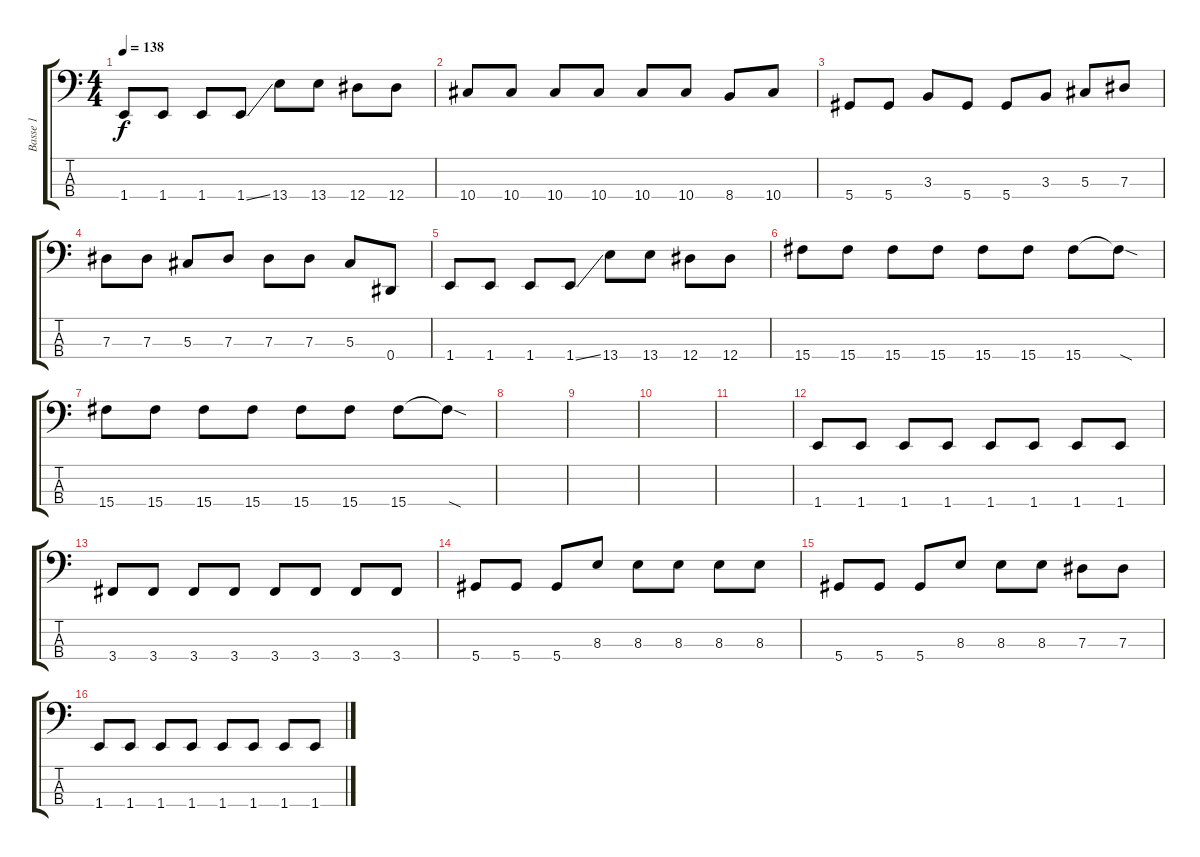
\track ("Basse 1" "Basse 1") {instrument synthbass2}
\staff {score tabs}
\tuning (Gb2 Db2 Ab1 Eb1) {hide}
\ts (4 4)
\tempo 138
\clef f4
\ks c
1.4.8{dy f} 1.4.8 1.4.8 1.4{ss}.8 13.4.8 13.4.8 12.4.8 12.4.8 |
10.4.8 10.4.8 10.4.8 10.4.8 10.4.8 10.4.8 8.4.8 10.4.8 |
5.4.8 5.4.8 3.3.8 5.4.8 5.4.8 3.3.8 5.3.8 7.3.8 |
7.3.8 7.3.8 5.3.8 7.3.8 7.3.8 7.3.8 5.3.8 0.4.8 |
1.4.8 1.4.8 1.4.8 1.4{ss}.8 13.4.8 13.4.8 12.4.8 12.4.8 |
15.4.8 15.4.8 15.4.8 15.4.8 15.4.8 15.4.8 15.4.8 15.4{sod t}.8 |
15.4.8 15.4.8 15.4.8 15.4.8 15.4.8 15.4.8 15.4.8 15.4{sod t}.8 |
|
|
|
|
1.4.8 1.4.8 1.4.8 1.4.8 1.4.8 1.4.8 1.4.8 1.4.8 |
3.4.8 3.4.8 3.4.8 3.4.8 3.4.8 3.4.8 3.4.8 3.4.8 |
5.4.8 5.4.8 5.4.8 8.3.8 8.3.8 8.3.8 8.3.8 8.3.8 |
5.4.8 5.4.8 5.4.8 8.3.8 8.3.8 8.3.8 7.3.8 7.3.8 |
1.4.8 1.4.8 1.4.8 1.4.8 1.4.8 1.4.8 1.4.8 1.4.8
